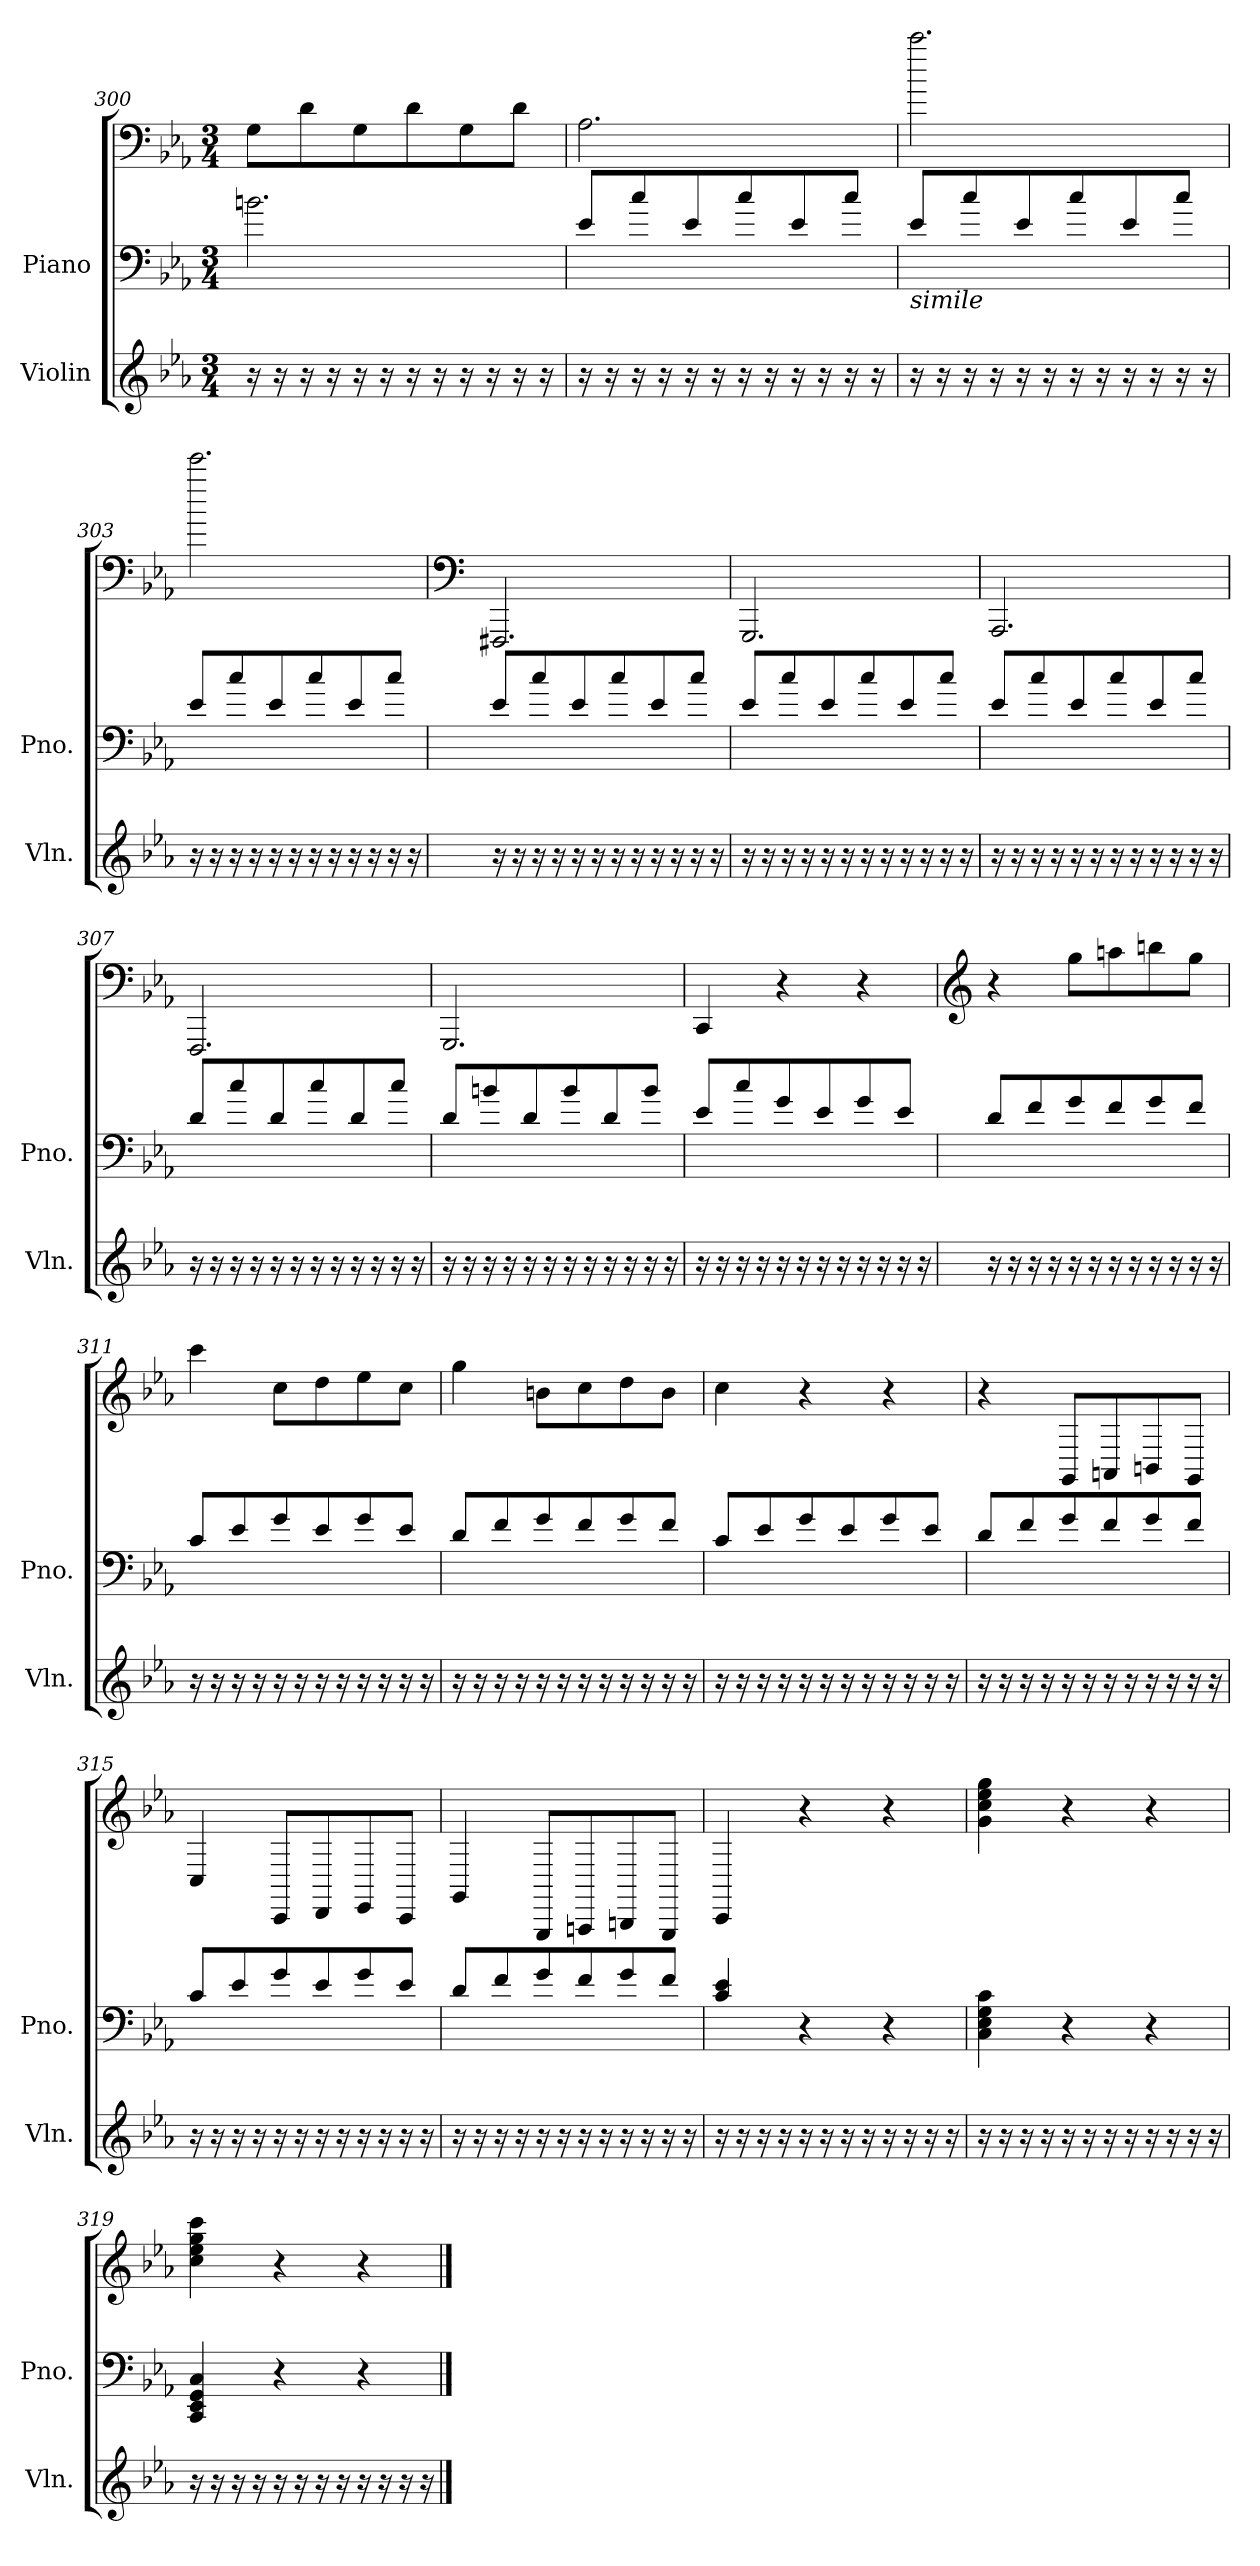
**kern	**kern	**kern
*part2	*part1	*part1
*staff3	*staff2	*staff1
*I"Violin	*I"Piano	*
*I'Vln.	*I'Pno.	*
!!LO:PB:g=z
*clefG2	*clefF4	*clefF4
*k[b-e-a-]	*k[b-e-a-]	*k[b-e-a-]
*M3/4	*M3/4	*M3/4
=300	=300	=300
16r	2.bn\	8G\L
16r	.	.
16r	.	8d\
16r	.	.
16r	.	8G\
16r	.	.
16r	.	8d\
16r	.	.
16r	.	8G\
16r	.	.
16r	.	8d\J
16r	.	.
=301	=301	=301
16r	8e-/L	2.A-\
16r	.	.
16r	8cc/	.
16r	.	.
16r	8e-/	.
16r	.	.
16r	8cc/	.
16r	.	.
16r	8e-/	.
16r	.	.
16r	8cc/J	.
16r	.	.
=302	=302	=302
!	!LO:TX:b:i:t=simile	!
16r	8e-/L	2.ccc\
16r	.	.
16r	8cc/	.
16r	.	.
16r	8e-/	.
16r	.	.
16r	8cc/	.
16r	.	.
16r	8e-/	.
16r	.	.
16r	8cc/J	.
16r	.	.
=303	=303	=303
16r	8e-/L	2.eee-\
16r	.	.
16r	8cc/	.
16r	.	.
16r	8e-/	.
16r	.	.
16r	8cc/	.
16r	.	.
16r	8e-/	.
16r	.	.
16r	8cc/J	.
16r	.	.
!!LO:LB:g=z
=304	=304	=304
*	*	*clefF4
16r	8e-/L	2.FFF#X/
16r	.	.
16r	8cc/	.
16r	.	.
16r	8e-/	.
16r	.	.
16r	8cc/	.
16r	.	.
16r	8e-/	.
16r	.	.
16r	8cc/J	.
16r	.	.
=305	=305	=305
16r	8e-/L	2.GGG/
16r	.	.
16r	8cc/	.
16r	.	.
16r	8e-/	.
16r	.	.
16r	8cc/	.
16r	.	.
16r	8e-/	.
16r	.	.
16r	8cc/J	.
16r	.	.
=306	=306	=306
16r	8e-/L	2.AAA-/
16r	.	.
16r	8cc/	.
16r	.	.
16r	8e-/	.
16r	.	.
16r	8cc/	.
16r	.	.
16r	8e-/	.
16r	.	.
16r	8cc/J	.
16r	.	.
=307	=307	=307
16r	8d/L	2.FFF/
16r	.	.
16r	8cc/	.
16r	.	.
16r	8d/	.
16r	.	.
16r	8cc/	.
16r	.	.
16r	8d/	.
16r	.	.
16r	8cc/J	.
16r	.	.
!!LO:LB:g=z
=308	=308	=308
16r	8d/L	2.GGG/
16r	.	.
16r	8bn/	.
16r	.	.
16r	8d/	.
16r	.	.
16r	8b/	.
16r	.	.
16r	8d/	.
16r	.	.
16r	8b/J	.
16r	.	.
=309	=309	=309
16r	8e-/L	4CC/
16r	.	.
16r	8cc/	.
16r	.	.
16r	8g/	4r
16r	.	.
16r	8e-/	.
16r	.	.
16r	8g/	4r
16r	.	.
16r	8e-/J	.
16r	.	.
=310	=310	=310
*	*	*clefG2
16r	8d/L	4r
16r	.	.
16r	8f/	.
16r	.	.
16r	8g/	8gg\L
16r	.	.
16r	8f/	8aan\
16r	.	.
16r	8g/	8bbn\
16r	.	.
16r	8f/J	8gg\J
16r	.	.
=311	=311	=311
16r	8c/L	4ccc\
16r	.	.
16r	8e-/	.
16r	.	.
16r	8g/	8cc\L
16r	.	.
16r	8e-/	8dd\
16r	.	.
16r	8g/	8ee-\
16r	.	.
16r	8e-/J	8cc\J
16r	.	.
!!LO:LB:g=z
=312	=312	=312
16r	8d/L	4gg\
16r	.	.
16r	8f/	.
16r	.	.
16r	8g/	8bn\L
16r	.	.
16r	8f/	8cc\
16r	.	.
16r	8g/	8dd\
16r	.	.
16r	8f/J	8b\J
16r	.	.
=313	=313	=313
16r	8c/L	4cc\
16r	.	.
16r	8e-/	.
16r	.	.
16r	8g/	4r
16r	.	.
16r	8e-/	.
16r	.	.
16r	8g/	4r
16r	.	.
16r	8e-/J	.
16r	.	.
=314	=314	=314
16r	8d/L	4r
16r	.	.
16r	8f/	.
16r	.	.
16r	8g/	8GG/L
16r	.	.
16r	8f/	8AAn/
16r	.	.
16r	8g/	8BBn/
16r	.	.
16r	8f/J	8GG/J
16r	.	.
=315	=315	=315
16r	8c/L	4C/
16r	.	.
16r	8e-/	.
16r	.	.
16r	8g/	8CC/L
16r	.	.
16r	8e-/	8DD/
16r	.	.
16r	8g/	8EE-/
16r	.	.
16r	8e-/J	8CC/J
16r	.	.
!!LO:PB:g=z
=316	=316	=316
16r	8d/L	4GG/
16r	.	.
16r	8f/	.
16r	.	.
16r	8g/	8GGG/L
16r	.	.
16r	8f/	8AAAn/
16r	.	.
16r	8g/	8BBBn/
16r	.	.
16r	8f/J	8GGG/J
16r	.	.
=317	=317	=317
16r	4c/ 4e-/	4CC/
16r	.	.
16r	.	.
16r	.	.
16r	4r	4r
16r	.	.
16r	.	.
16r	.	.
16r	4r	4r
16r	.	.
16r	.	.
16r	.	.
=318	=318	=318
16r	4C\ 4E-\ 4G\ 4c\	4g\ 4cc\ 4ee-\ 4gg\
16r	.	.
16r	.	.
16r	.	.
16r	4r	4r
16r	.	.
16r	.	.
16r	.	.
16r	4r	4r
16r	.	.
16r	.	.
16r	.	.
=319	=319	=319
16r	4CC/ 4EE-/ 4GG/ 4C/	4cc\ 4ee-\ 4gg\ 4ccc\
16r	.	.
16r	.	.
16r	.	.
16r	4r	4r
16r	.	.
16r	.	.
16r	.	.
16r	4r	4r
16r	.	.
16r	.	.
16r	.	.
==	==	==
*-	*-	*-
